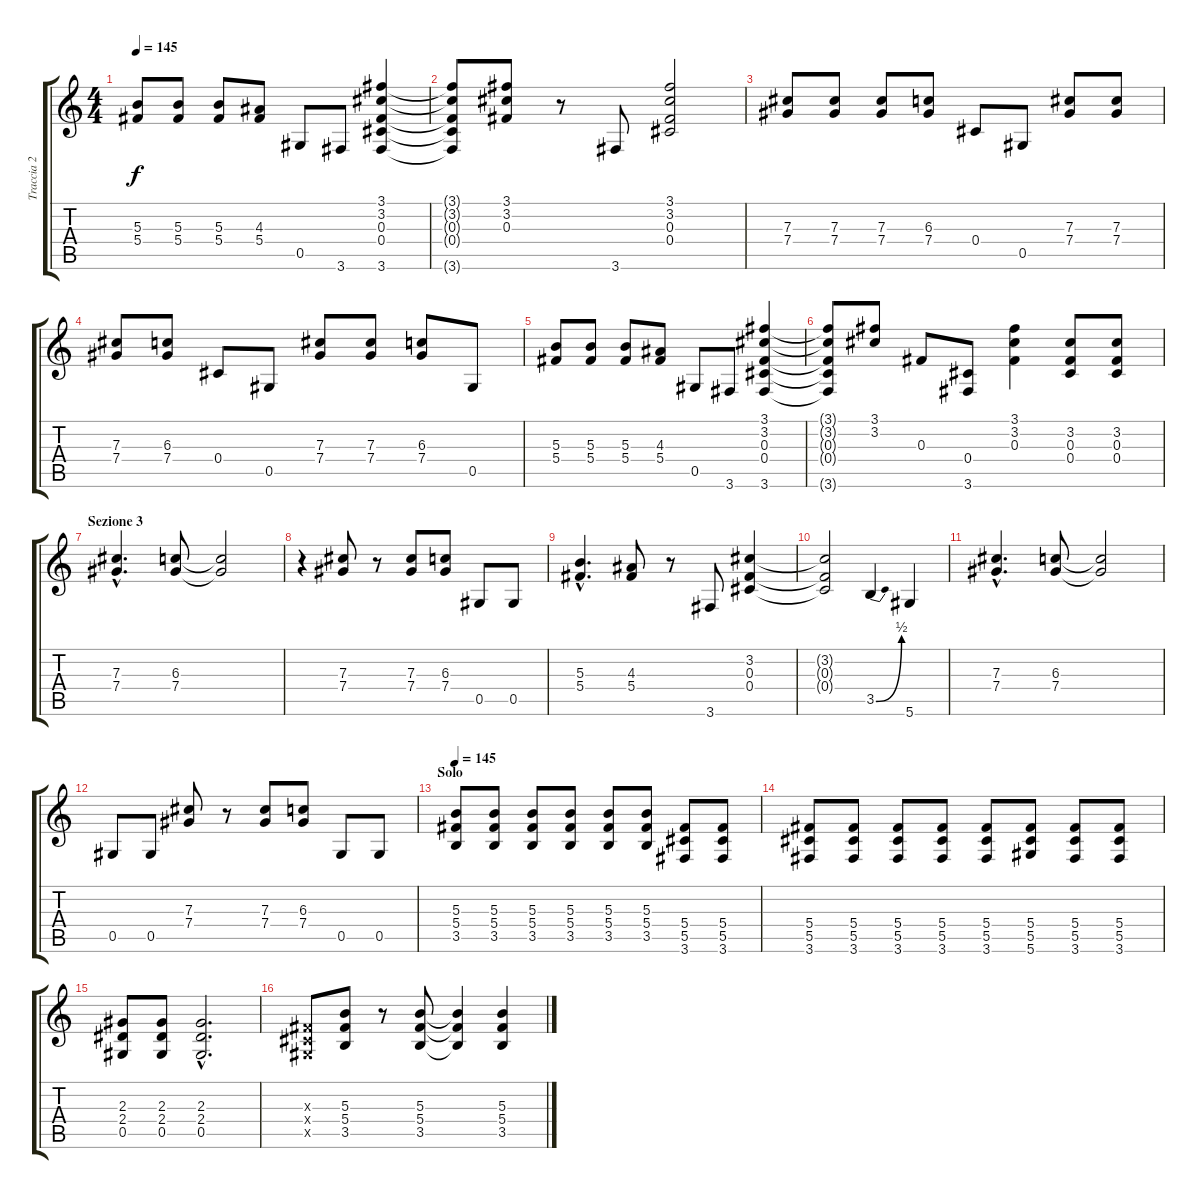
\track ("Traccia 2" "Traccia 2") {instrument distortionguitar}
\staff {score tabs}
\tuning (Eb4 Bb3 Gb3 Db3 Ab2 Eb2) {hide}
\ts (4 4)
\tempo 145
\clef g2
\ks c
(5.3 5.4).8{dy f} (5.3 5.4).8 (5.3 5.4).8 (4.3 5.4).8 0.5.8 3.6.8 (3.1 3.2 0.3 0.4 3.6).4 |
(3.1{t} 3.2{t} 0.3{t} 0.4{t} 3.6{t}).8 (3.1 3.2 0.3).8 r.8 3.6.8 (3.1 3.2 0.3 0.4).2 |
(7.3 7.4).8 (7.3 7.4).8 (7.3 7.4).8 (6.3 7.4).8 0.4.8 0.5.8 (7.3 7.4).8 (7.3 7.4).8 |
(7.3 7.4).8 (6.3 7.4).8 0.4.8 0.5.8 (7.3 7.4).8 (7.3 7.4).8 (6.3 7.4).8 0.5.8 |
(5.3 5.4).8 (5.3 5.4).8 (5.3 5.4).8 (4.3 5.4).8 0.5.8 3.6.8 (3.1 3.2 0.3 0.4 3.6).4 |
(3.1{t} 3.2{t} 0.3{t} 0.4{t} 3.6{t}).8 (3.1 3.2).8 0.3.8 (0.4 3.6).8 (3.1 3.2 0.3).4 (3.2 0.3 0.4).8 (3.2 0.3 0.4).8 |
\section ("" "Sezione 3")
(7.3{hac} 7.4{hac}).4{d} (6.3 7.4).8 (6.3{t} 7.4{t}).2 |
r.4 (7.3 7.4).8 r.8 (7.3 7.4).8 (6.3 7.4).8 0.5.8 0.5.8 |
(5.3{hac} 5.4{hac}).4{d} (4.3 5.4).8 r.8 3.6.8 (3.2 0.3 0.4).4 |
(3.2{t} 0.3{t} 0.4{t}).2 3.5{be (bend 0 0 60 2)}.4 5.6.4 |
(7.3{hac} 7.4{hac}).4{d} (6.3 7.4).8 (6.3{t} 7.4{t}).2 |
0.5.8 0.5.8 (7.3 7.4).8 r.8 (7.3 7.4).8 (6.3 7.4).8 0.5.8 0.5.8 |
\section ("" "Solo")
\tempo 145
(5.3 5.4 3.5).8{volume 13} (5.3 5.4 3.5).8 (5.3 5.4 3.5).8 (5.3 5.4 3.5).8 (5.3 5.4 3.5).8 (5.3 5.4 3.5).8 (5.4 5.5 3.6).8 (5.4 5.5 3.6).8 |
(5.4 5.5 3.6).8 (5.4 5.5 3.6).8 (5.4 5.5 3.6).8 (5.4 5.5 3.6).8 (5.4 5.5 3.6).8 (5.4 5.5 5.6).8 (5.4 5.5 3.6).8 (5.4 5.5 3.6).8 |
(2.3 2.4 0.5).8 (2.3 2.4 0.5).8 (2.3{hac} 2.4{hac} 0.5{hac}).2{d} |
(0.3{x} 0.4{x} 0.5{x}).8 (5.3 5.4 3.5).8 r.8 (5.3 5.4 3.5).8 (5.3{t} 5.4{t} 3.5{t}).4 (5.3 5.4 3.5).4
